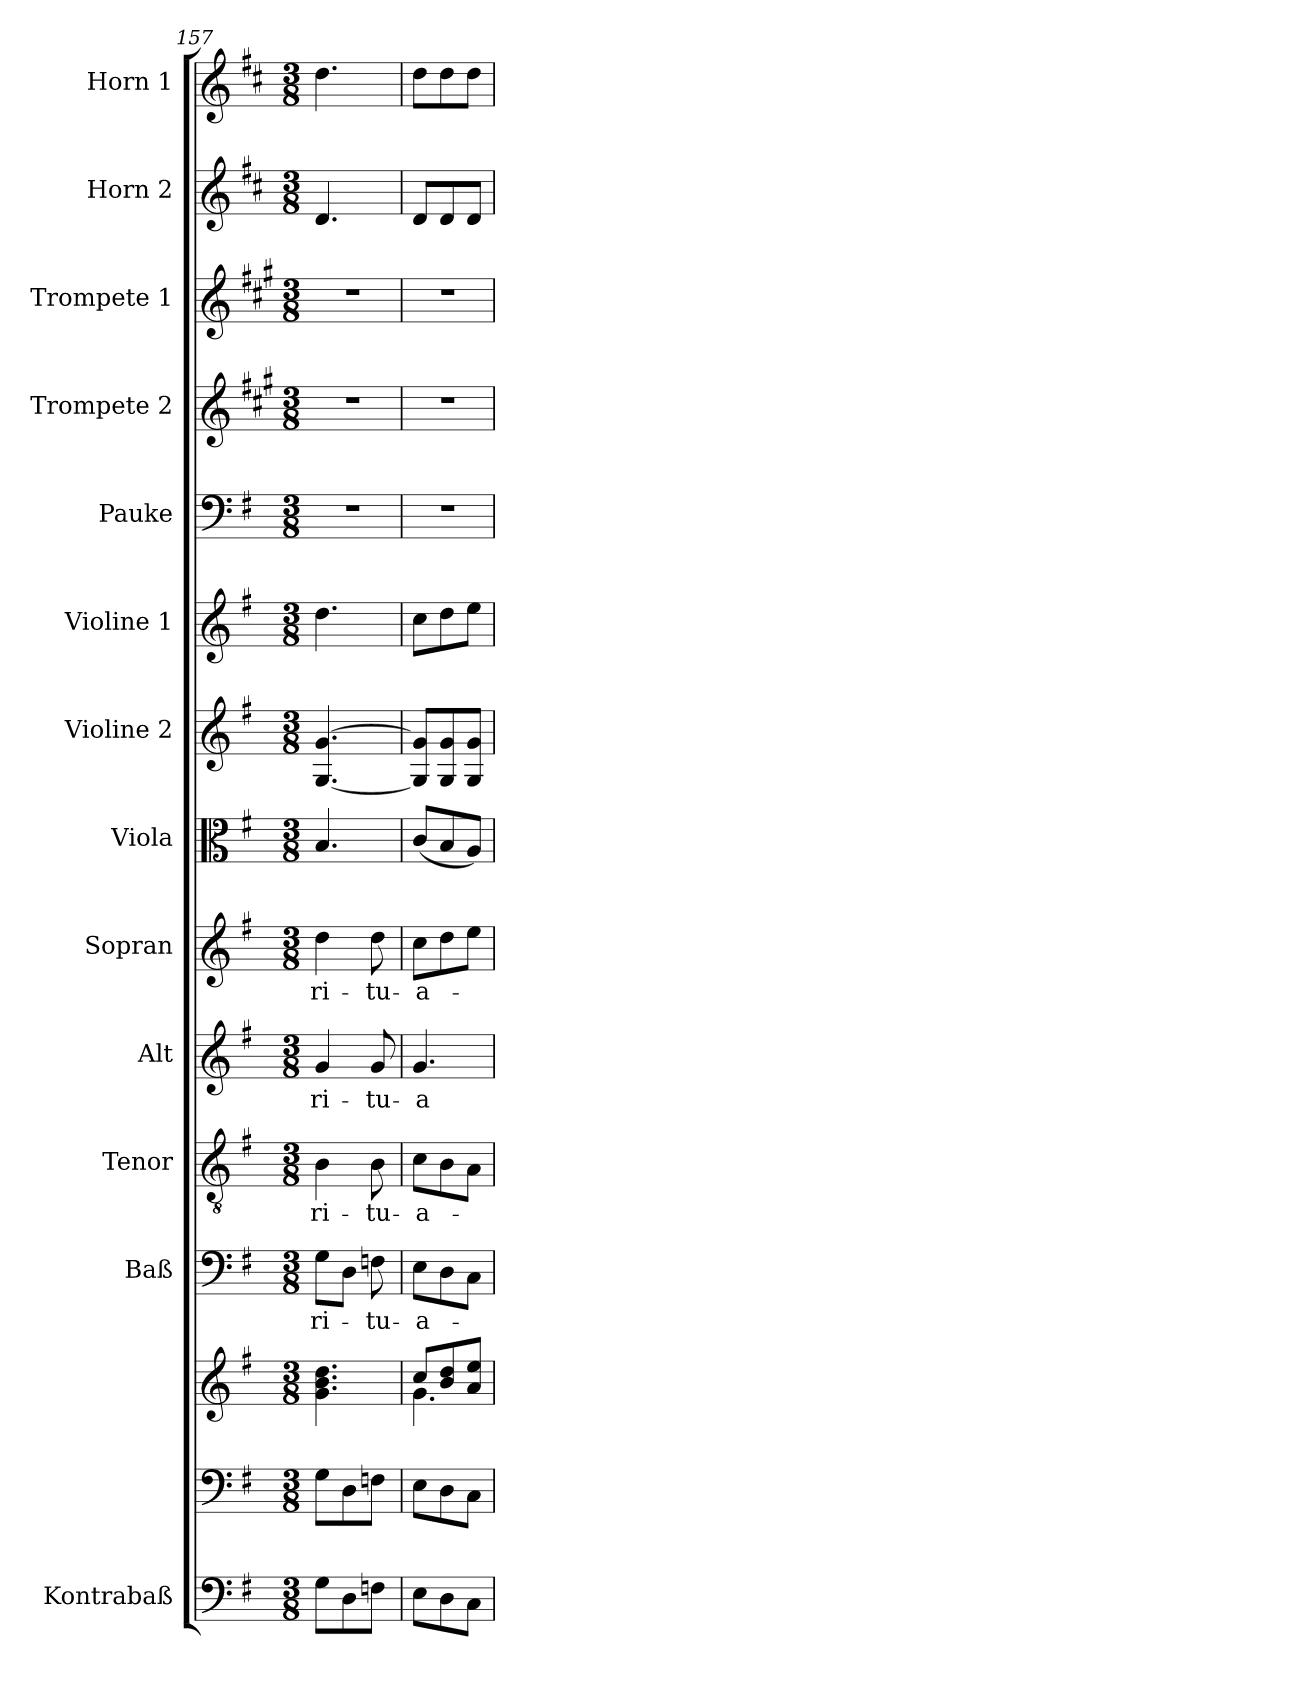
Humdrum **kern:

**kern	**kern	**kern	**kern	**text	**kern	**text	**kern	**text	**kern	**text	**kern	**kern	**kern	**kern	**kern	**kern	**kern	**kern
*part14	*part13	*part13	*part12	*part12	*part11	*part11	*part10	*part10	*part9	*part9	*part8	*part7	*part6	*part5	*part4	*part3	*part2	*part1
*staff15	*staff14	*staff13	*staff12	*staff12	*staff11	*staff11	*staff10	*staff10	*staff9	*staff9	*staff8	*staff7	*staff6	*staff5	*staff4	*staff3	*staff2	*staff1
*I"Kontrabaß	*	*	*I"Baß	*	*I"Tenor	*	*I"Alt	*	*I"Sopran	*	*I"Viola	*I"Violine 2	*I"Violine 1	*I"Pauke	*I"Trompete 2	*I"Trompete 1	*I"Horn 2	*I"Horn 1
*I'Kb.	*	*	*	*	*	*	*	*	*	*	*I'Vla.	*I'Vl. 2	*I'Vl. 1	*	*I'Tr. 2	*I'Tr. 1	*I'Hr. 2	*I'Hr. 1
*clefF4	*clefF4	*clefG2	*clefF4	*	*clefGv2	*	*clefG2	*	*clefG2	*	*clefC3	*clefG2	*clefG2	*clefF4	*clefG2	*clefG2	*clefG2	*clefG2
*ITrd7c12	*	*	*	*	*	*	*	*	*	*	*	*	*	*	*ITrd1c2	*ITrd1c2	*ITrd4c7	*ITrd4c7
*k[f#]	*k[f#]	*k[f#]	*k[f#]	*	*k[f#]	*	*k[f#]	*	*k[f#]	*	*k[f#]	*k[f#]	*k[f#]	*k[f#]	*k[f#]	*k[f#]	*k[f#]	*k[f#]
*G:	*G:	*G:	*G:	*	*G:	*	*G:	*	*G:	*	*G:	*G:	*G:	*G:	*G:	*G:	*G:	*G:
*M3/8	*M3/8	*M3/8	*M3/8	*	*M3/8	*	*M3/8	*	*M3/8	*	*M3/8	*M3/8	*M3/8	*M3/8	*M3/8	*M3/8	*M3/8	*M3/8
=157	=157	=157	=157	=157	=157	=157	=157	=157	=157	=157	=157	=157	=157	=157	=157	=157	=157	=157
!	!	!	!	!LO:LY:b	!	!LO:LY:b	!	!LO:LY:b	!	!LO:LY:b	!	!	!	!	!	!	!	!
8GG\L	8G\L	4.g\ 4.b\ 4.dd\	8G\L	-ri-	4B\	-ri-	4g/	-ri-	4dd\	-ri-	4.B/	[4.G/ [4.g/	4.dd\	4.r	4.r	4.r	4.G/	4.g\
8DD\	8D\	.	8D\J	.	.	.	.	.	.	.	.	.	.	.	.	.	.	.
!	!	!	!	!LO:LY:b	!	!LO:LY:b	!	!LO:LY:b	!	!LO:LY:b	!	!	!	!	!	!	!	!
8FFn\J	8Fn\J	.	8Fn\	-tu-	8B\	-tu-	8g/	-tu-	8dd\	-tu-	.	.	.	.	.	.	.	.
=158	=158	=158	=158	=158	=158	=158	=158	=158	=158	=158	=158	=158	=158	=158	=158	=158	=158	=158
*	*	*^	*	*	*	*	*	*	*	*	*	*	*	*	*	*	*	*
!	!	!	!	!	!LO:LY:b	!	!LO:LY:b	!	!LO:LY:b	!	!LO:LY:b	!	!	!	!	!	!	!	!
8EE\L	8E\L	8cc/L	4.g\	8E\L	-a-	8c\L	-a-	4.g/	-a-	8cc\L	-a-	(<8c/L	8G/] 8g/]L	8cc\L	4.r	4.r	4.r	8G/L	8g\L
8DD\	8D\	8b/ 8dd/	.	8D\	.	8B\	.	.	.	8dd\	.	8B/	8G/ 8g/	8dd\	.	.	.	8G/	8g\
8CC\J	8C\J	8a/ 8ee/J	.	8C\J	.	8A\J	.	.	.	8ee\J	.	8A/J)	8G/ 8g/J	8ee\J	.	.	.	8G/J	8g\J
*	*	*v	*v	*	*	*	*	*	*	*	*	*	*	*	*	*	*	*	*
=	=	=	=	=	=	=	=	=	=	=	=	=	=	=	=	=	=	=
*-	*-	*-	*-	*-	*-	*-	*-	*-	*-	*-	*-	*-	*-	*-	*-	*-	*-	*-
